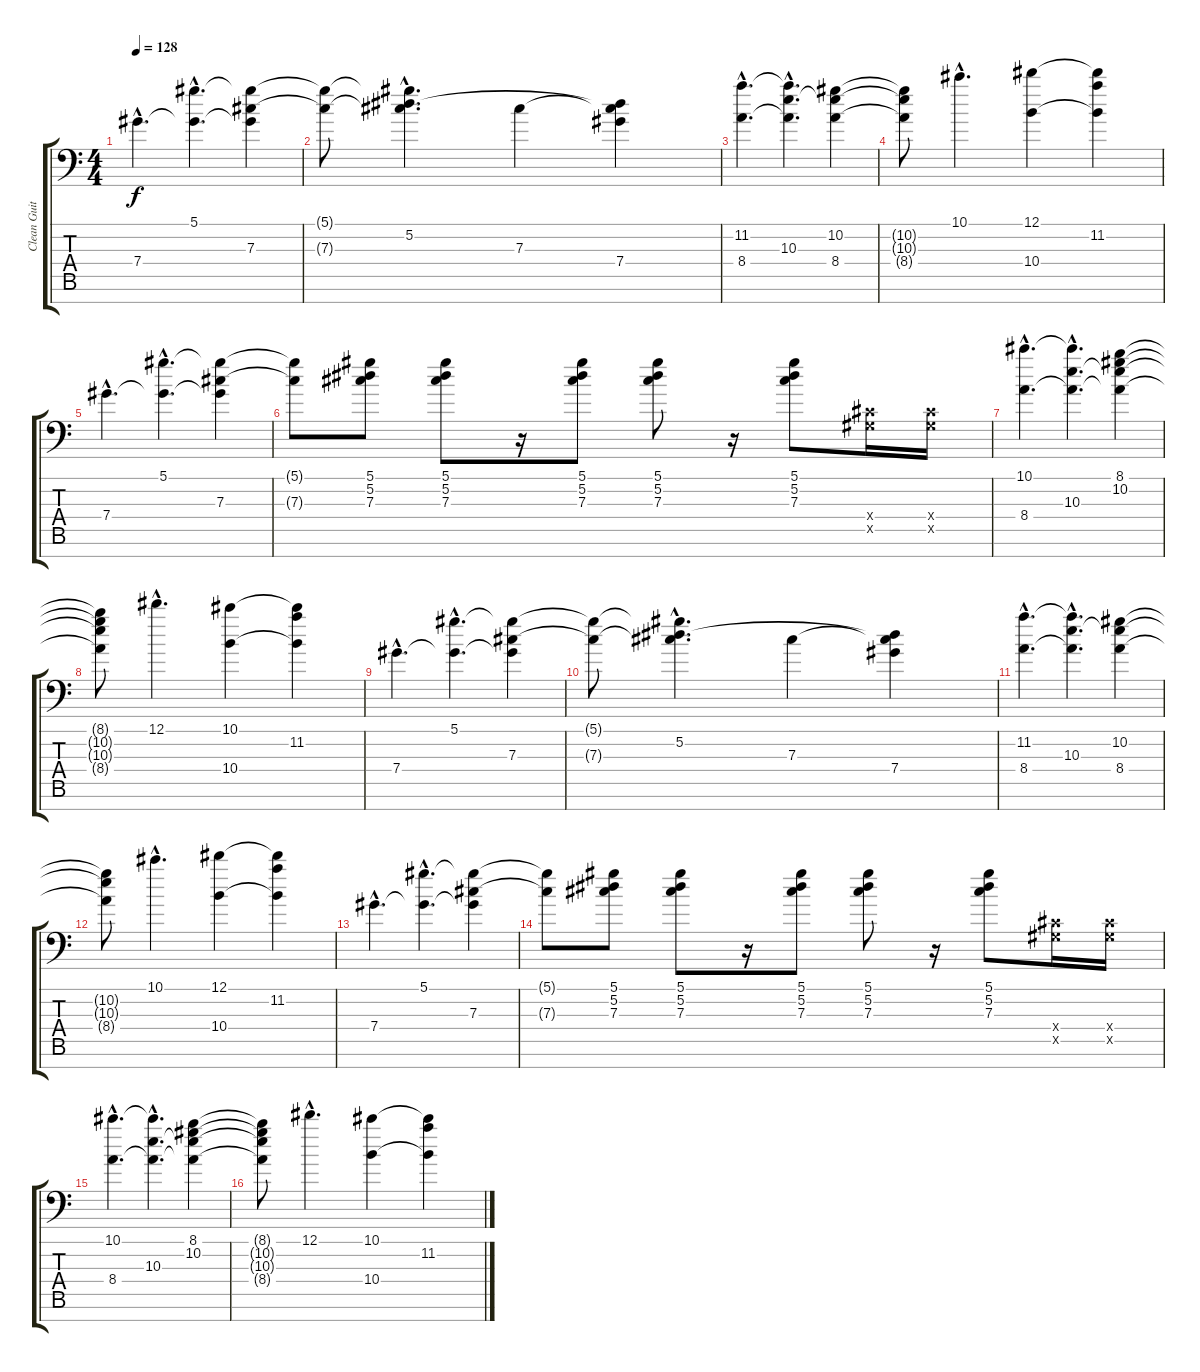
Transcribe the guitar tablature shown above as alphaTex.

\track ("Clean Guitar" "Clean Guit") {instrument electricguitarjazz}
\staff {score tabs}
\tuning (Eb4 Bb3 Gb3 Db3 Ab2 Eb2 Ab1) {hide}
\ts (4 4)
\tempo 128
\clef f4
\ks c
7.4{hac}.4{d dy f} (5.1{hac} 7.4{hac t}).4{d} (5.1{t} 7.3 7.4{t}).4 |
(5.1{t} 7.3{t}).8 (5.1{hac t} 5.2{hac} 7.3{hac t}).4{d} 7.3.4 (5.2{t} 7.3{t} 7.4).4 |
(11.2{hac} 8.4{hac}).4{d} (11.2{hac t} 10.3{hac} 8.4{hac t}).4{d} (10.2 10.3{t} 8.4).4 |
(10.2{t} 10.3{t} 8.4{t}).8 10.1{hac}.4{d} (12.1 10.4).4 (12.1{t} 11.2 10.4{t}).4 |
7.4{hac}.4{d} (5.1{hac} 7.4{hac t}).4{d} (5.1{t} 7.3 7.4{t}).4 |
(5.1{t} 7.3{t}).8 (5.1 5.2 7.3).8 (5.1 5.2 7.3).8 r.16 (5.1 5.2 7.3).8 (5.1 5.2 7.3).8 r.16 (5.1 5.2 7.3).8 (0.4{x} 0.5{x}).16 (0.4{x} 0.5{x}).16 |
(10.1{hac} 8.4{hac}).4{d} (10.1{hac t} 10.3{hac} 8.4{hac t}).4{d} (8.1 10.2 10.3{t} 8.4{t}).4 |
(8.1{t} 10.2{t} 10.3{t} 8.4{t}).8 12.1{hac}.4{d} (10.1 10.4).4 (10.1{t} 11.2 10.4{t}).4 |
7.4{hac}.4{d} (5.1{hac} 7.4{hac t}).4{d} (5.1{t} 7.3 7.4{t}).4 |
(5.1{t} 7.3{t}).8 (5.1{hac t} 5.2{hac} 7.3{hac t}).4{d} 7.3.4 (5.2{t} 7.3{t} 7.4).4 |
(11.2{hac} 8.4{hac}).4{d} (11.2{hac t} 10.3{hac} 8.4{hac t}).4{d} (10.2 10.3{t} 8.4).4 |
(10.2{t} 10.3{t} 8.4{t}).8 10.1{hac}.4{d} (12.1 10.4).4 (12.1{t} 11.2 10.4{t}).4 |
7.4{hac}.4{d} (5.1{hac} 7.4{hac t}).4{d} (5.1{t} 7.3 7.4{t}).4 |
(5.1{t} 7.3{t}).8 (5.1 5.2 7.3).8 (5.1 5.2 7.3).8 r.16 (5.1 5.2 7.3).8 (5.1 5.2 7.3).8 r.16 (5.1 5.2 7.3).8 (0.4{x} 0.5{x}).16 (0.4{x} 0.5{x}).16 |
(10.1{hac} 8.4{hac}).4{d} (10.1{hac t} 10.3{hac} 8.4{hac t}).4{d} (8.1 10.2 10.3{t} 8.4{t}).4 |
(8.1{t} 10.2{t} 10.3{t} 8.4{t}).8 12.1{hac}.4{d} (10.1 10.4).4 (10.1{t} 11.2 10.4{t}).4
